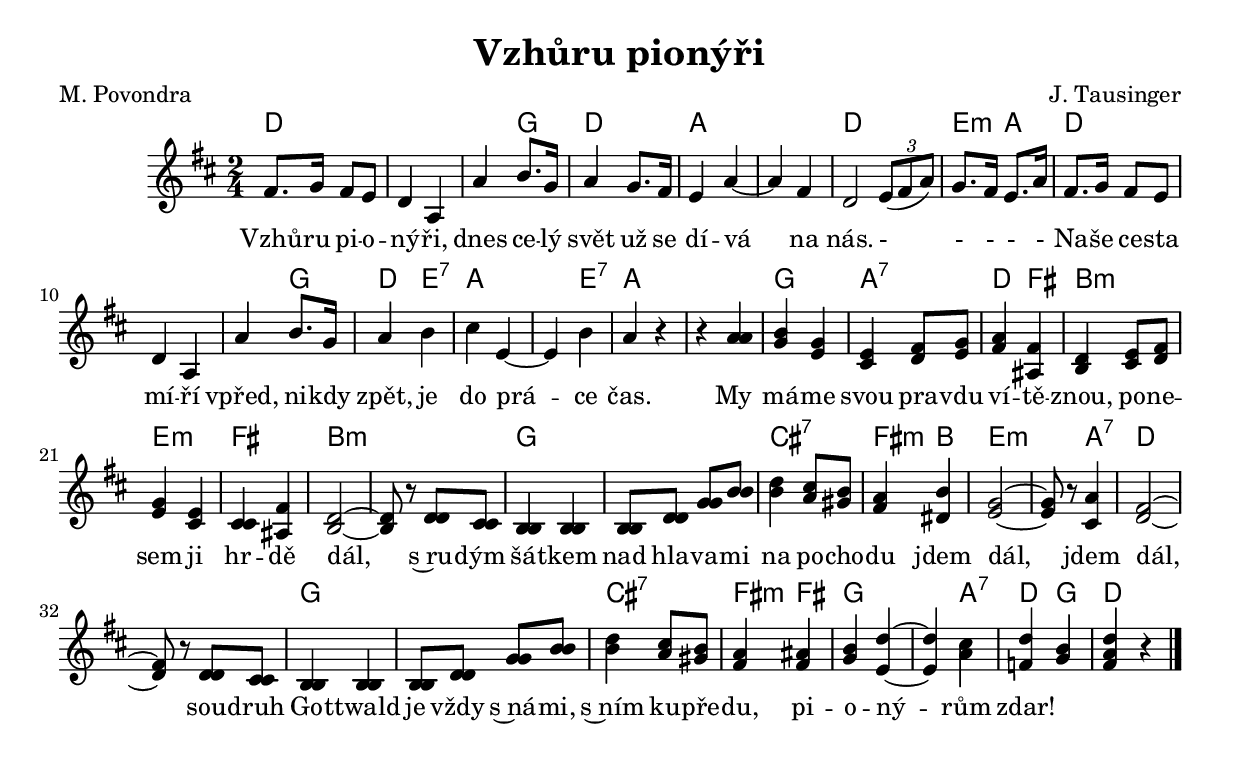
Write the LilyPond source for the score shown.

\version "2.20.0"
\header {
        title = "Vzhůru pionýři" 
        composer = "J. Tausinger" 
	poet = "M. Povondra" 
}

PrvniHlas = {
r4 a | b g | e fis8 g | a4 fis | d e8 fis | g4 e | cis fis |
d2 ~ |  d8 r d cis | b4 b | b8 d g b | d4 cis8 b | a4 b | g2 ~ |  g8
r a4 | fis2 ~ |  fis8 r d cis | b4 b | b8 d g b | d4 cis8 b |
a4 ais | b d ~ |  d cis | d < b g > | <  d a fis > r
}

DruhyHlas =   {
r4 a | g e | cis d8  e | fis4 ais, | b cis8 d | e4 cis | cis ais 
b2 ~ |  b8 r d cis | b4 b | b8 d g b | b4 a8 gis | fis4 dis | e2 ~ | 
 e8 r cis4 | d2 ~ |  d8 r d cis | b4 b | b8 d g b | b4 a8 gis |fis4
 fis | g e ~ |  e a | f 
}

melody =  \relative c' {        
\time 2/4 \key d \major
fis8. g16 fis8 e | d4 a |
a' b8. g16 | a4 g8. fis16 | e4 a ~ |  a  fis |
 <<  {  d2  } { s4 \times 2/3  {  e8 ( fis  a  ) } } >>  |
 g8. fis16  e8. a16 | fis8. g16 fis8 e | d4 a | a'4 b8. g16 |  a4 b | cis e,  ~ | e b' | a r |
<<
\PrvniHlas
\DruhyHlas
>>
        \bar "|." 
}

text = \lyricmode {
Vzhů -- ru pi -- o -- ný -- ři, dnes ce -- lý svět už se dí -- vá na
nás. - - - - -
Na -- še ce -- sta mí -- ří vpřed, ni -- kdy zpět, je do prá -- ce
čas.
My má -- me svou pra -- vdu ví -- tě -- znou, po -- ne -- sem ji hr --
dě dál, s~ru -- dým šá -- tkem nad hla -- va -- mi na po -- cho -- du
jdem dál, jdem dál, sou -- druh Go -- ttwald je vždy s~ná -- mi, s~ním
ku -- pře -- du, pi -- o -- ný -- rům zdar!
 


}

accompaniment =\chordmode {
d1 d4 g d2 a1 d2 |
e4:m a | d1 d4 g d e:7 a2. e4:7 a1
g2 a:7 d4 fis b2:m e:m fis
b1:m g cis2:7 fis4:m b e2.:m  
a4:7 d1 g cis2:7 fis4:m fis g2. a4:7 d4 g d 
 
		}

\score {
        <<
         \new ChordNames {
             \set chordChanges = ##t
              \accompaniment
            }

          \new Voice = "one" { \autoBeamOn \melody }
          \new Lyrics \lyricsto "one" \text
       >>
        \midi  { \tempo 4 =150 }
        \layout { linewidth = 18.0\cm  }
}

